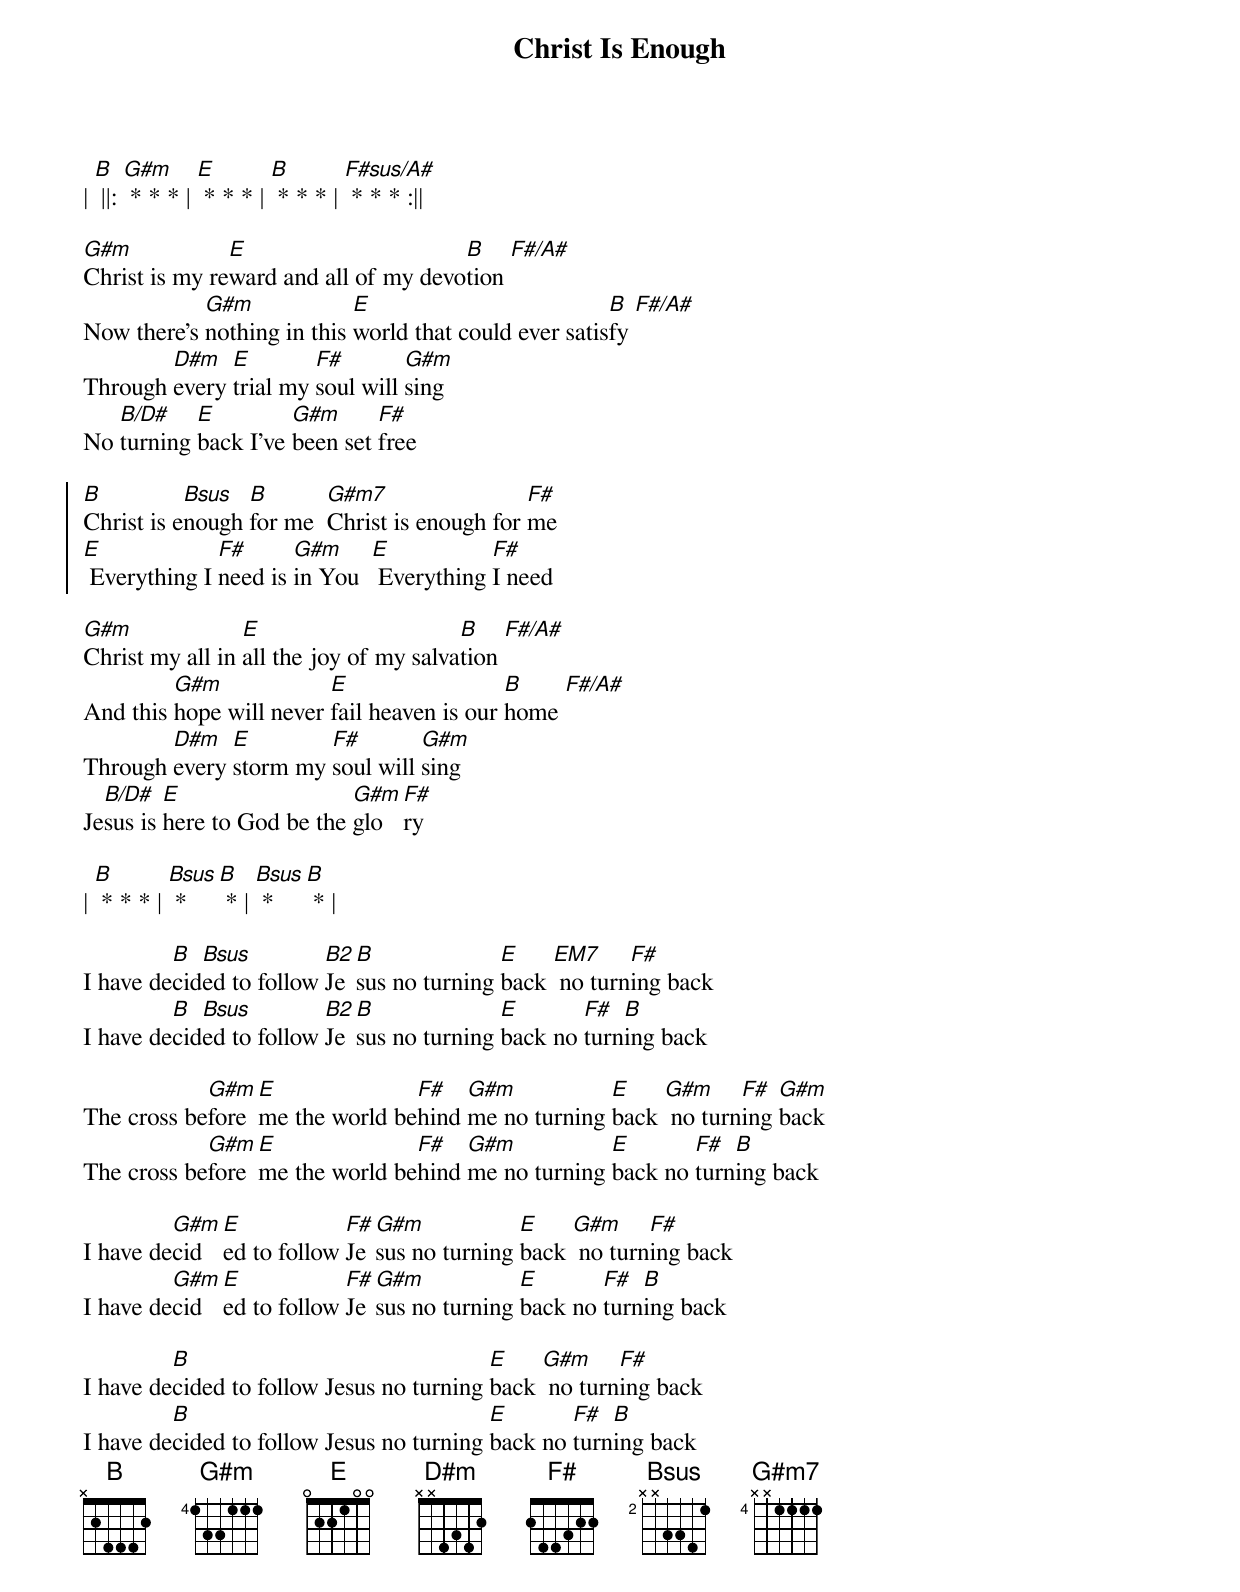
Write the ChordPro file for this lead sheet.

{title: Christ Is Enough}
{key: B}
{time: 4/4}
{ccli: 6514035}
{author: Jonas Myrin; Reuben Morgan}
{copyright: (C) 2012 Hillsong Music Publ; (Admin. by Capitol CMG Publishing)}

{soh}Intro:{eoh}
| [B] ||: [G#m] * * * | [E] * * * | [B] * * * | [F#sus/A#] * * * :||

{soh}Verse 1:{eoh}
[G#m]Christ is my re[E]ward and all of my devo[B]tion [F#/A#]
Now there's [G#m]nothing in this [E]world that could ever satis[B]fy [F#/A#]
Through [D#m]every [E]trial my [F#]soul will [G#m]sing
No [B/D#]turning [E]back I've [G#m]been set [F#]free

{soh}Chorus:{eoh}
{start_of_chorus}
[B]Christ is e[Bsus]nough [B]for me  [G#m7]Christ is enough for [F#]me
[E] Everything I [F#]need is [G#m]in You  [E] Everything [F#]I need
{end_of_chorus}

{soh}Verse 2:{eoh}
[G#m]Christ my all in [E]all the joy of my salva[B]tion [F#/A#]
And this [G#m]hope will never [E]fail heaven is our [B]home [F#/A#]
Through [D#m]every [E]storm my [F#]soul will [G#m]sing
Je[B/D#]sus is [E]here to God be the [G#m]glo[F#]ry

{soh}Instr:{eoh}
| [B] * * * | [Bsus] * [B] * | [Bsus] * [B] * |

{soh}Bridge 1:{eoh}
{start_of_bridge}
I have de[B]cid[Bsus]ed to follow [B2]Je[B]sus no turning [E]back [EM7] no turn[F#]ing back
I have de[B]cid[Bsus]ed to follow [B2]Je[B]sus no turning [E]back no [F#]turn[B]ing back
{end_of_bridge}

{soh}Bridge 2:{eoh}
{start_of_bridge}
The cross be[G#m]fore [E]me the world be[F#]hind [G#m]me no turning [E]back [G#m] no turn[F#]ing [G#m]back
The cross be[G#m]fore [E]me the world be[F#]hind [G#m]me no turning [E]back no [F#]turn[B]ing back
{end_of_bridge}

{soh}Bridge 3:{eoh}
{start_of_bridge}
I have de[G#m]cid[E]ed to follow [F#]Je[G#m]sus no turning [E]back [G#m] no turn[F#]ing back
I have de[G#m]cid[E]ed to follow [F#]Je[G#m]sus no turning [E]back no [F#]turn[B]ing back
{end_of_bridge}

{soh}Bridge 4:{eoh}
{start_of_bridge}
I have de[B]cided to follow Jesus no turning [E]back [G#m] no turn[F#]ing back
I have de[B]cided to follow Jesus no turning [E]back no [F#]turn[B]ing back
{end_of_bridge}
